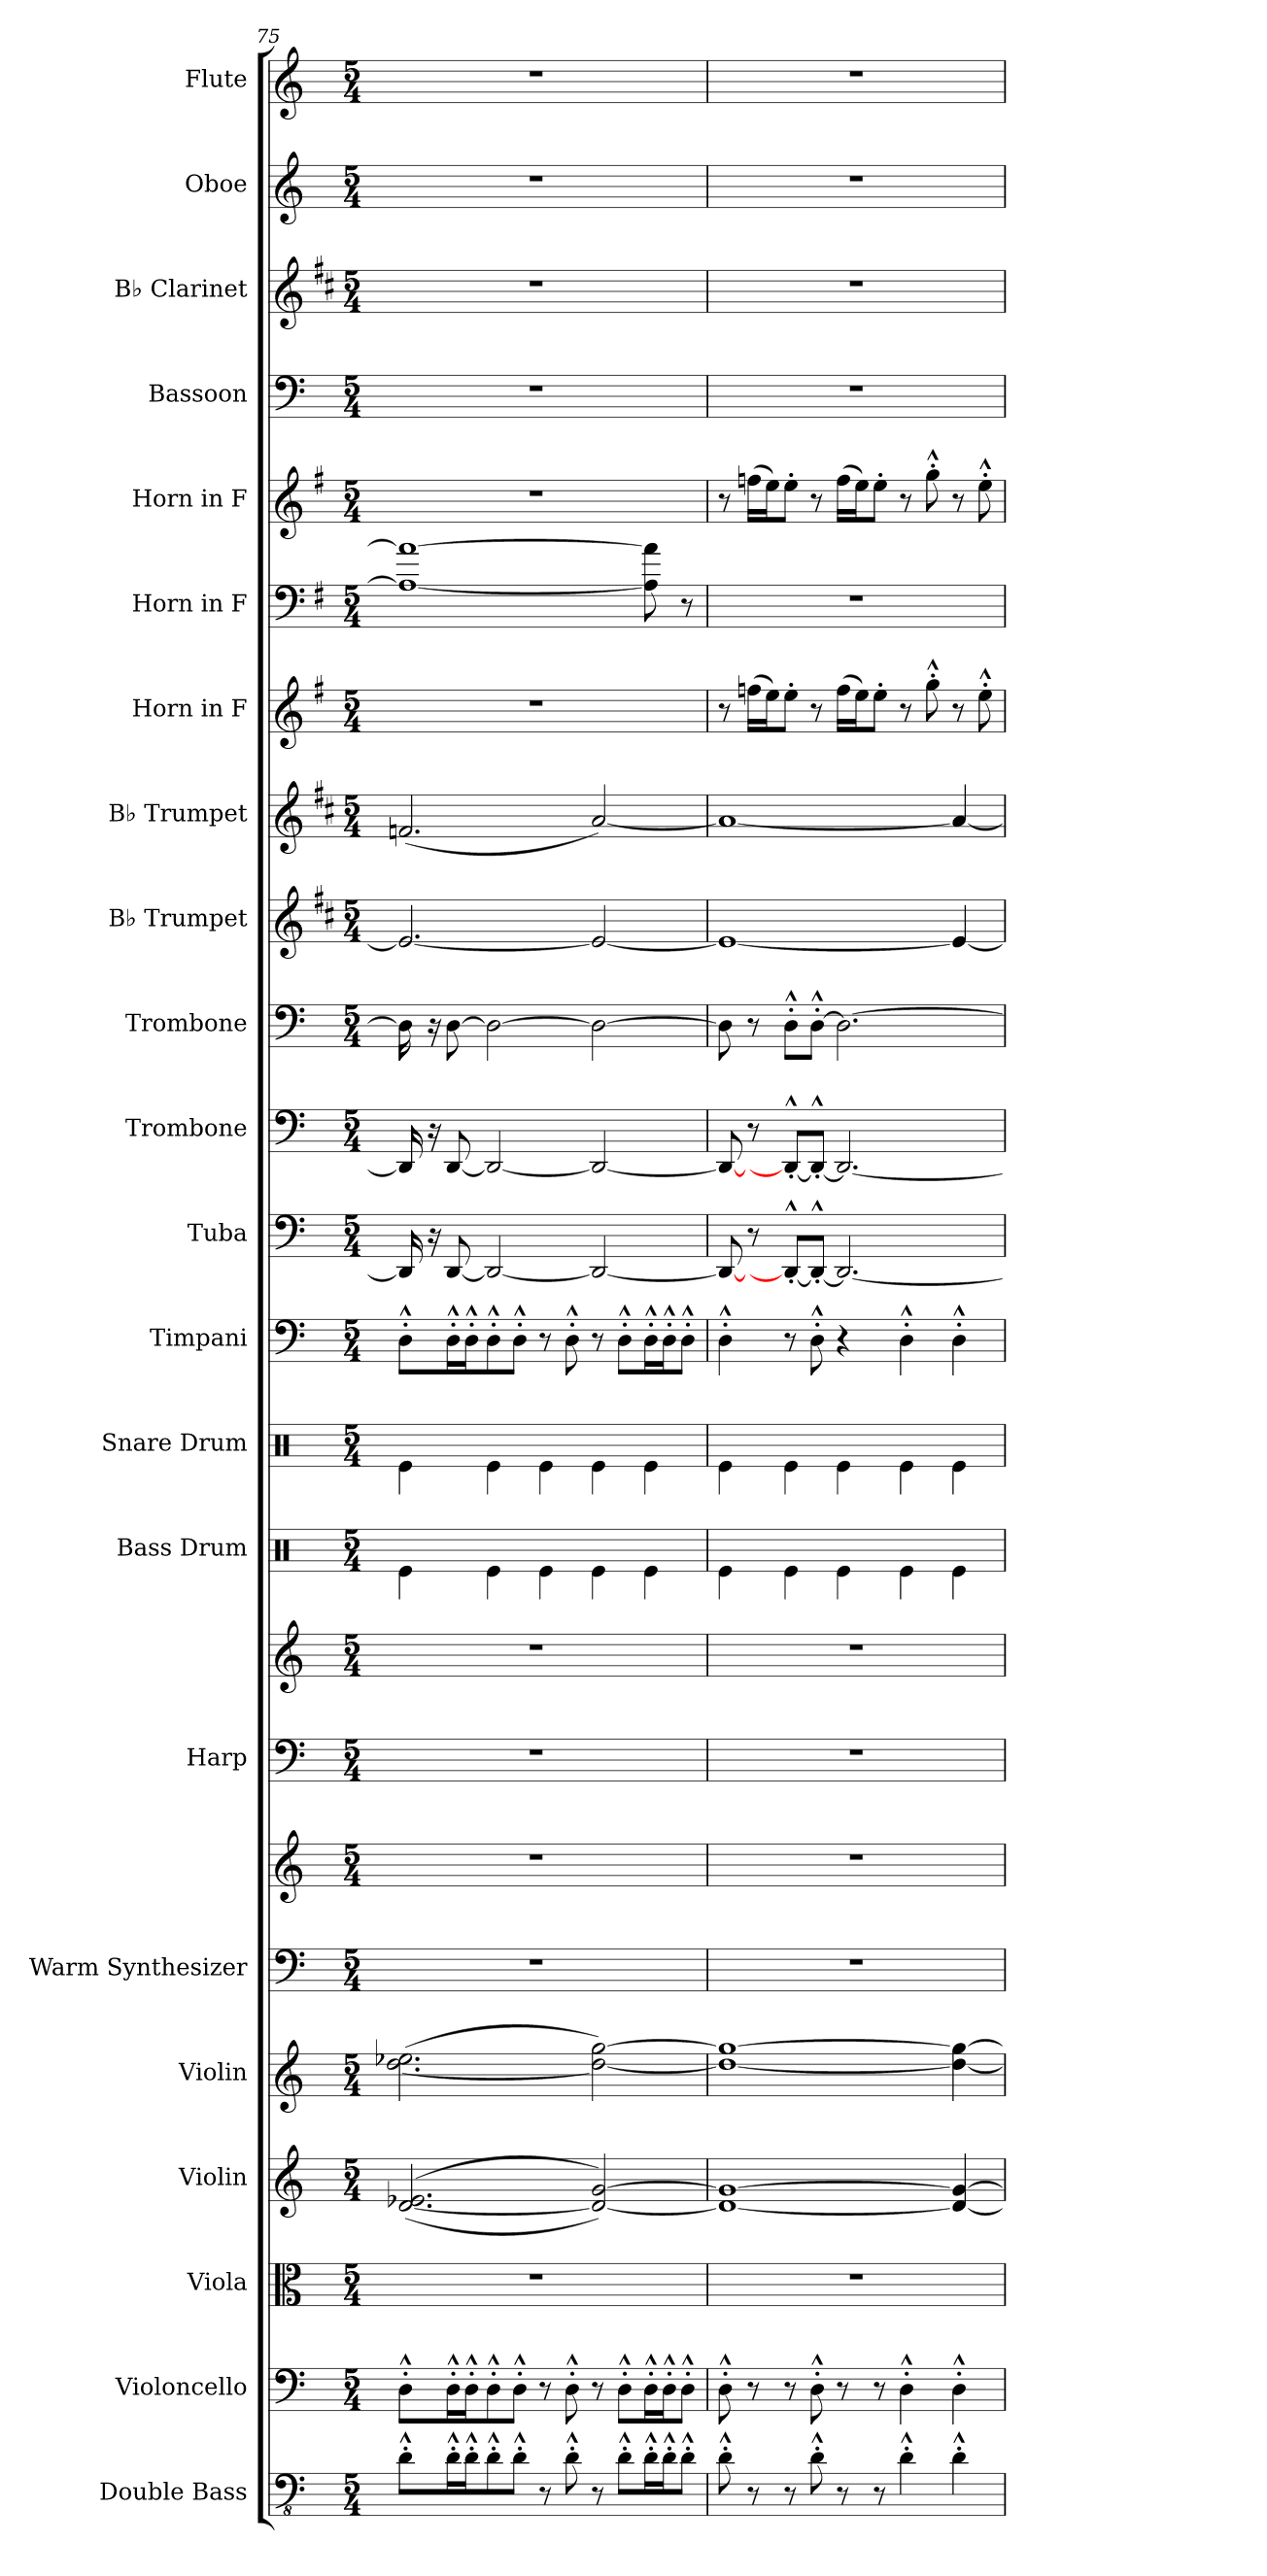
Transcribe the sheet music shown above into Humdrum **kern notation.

**kern	**kern	**kern	**kern	**kern	**kern	**kern	**kern	**kern	**kern	**kern	**kern	**kern	**kern	**kern	**kern	**kern	**kern	**kern	**kern	**kern	**kern	**kern	**kern
*part22	*part21	*part20	*part19	*part18	*part17	*part17	*part16	*part16	*part15	*part14	*part13	*part12	*part11	*part10	*part9	*part8	*part7	*part6	*part5	*part4	*part3	*part2	*part1
*staff24	*staff23	*staff22	*staff21	*staff20	*staff19	*staff18	*staff17	*staff16	*staff15	*staff14	*staff13	*staff12	*staff11	*staff10	*staff9	*staff8	*staff7	*staff6	*staff5	*staff4	*staff3	*staff2	*staff1
*I"Double Bass	*I"Violoncello	*I"Viola	*I"Violin	*I"Violin	*I"Warm Synthesizer	*	*I"Harp	*	*I"Bass Drum	*I"Snare Drum	*I"Timpani	*I"Tuba	*I"Trombone	*I"Trombone	*I"B♭ Trumpet	*I"B♭ Trumpet	*I"Horn in F	*I"Horn in F	*I"Horn in F	*I"Bassoon	*I"B♭ Clarinet	*I"Oboe	*I"Flute
*I'Db.	*I'Vc.	*I'Vla.	*I'Vln.	*I'Vln.	*I'Synth.	*	*I'Hrp.	*	*I'B. Dr.	*I'Sn. Dr.	*I'Timp.	*I'Tba.	*I'Tbn.	*I'Tbn.	*I'B♭ Tpt.	*I'B♭ Tpt.	*	*	*	*I'Bsn.	*I'B♭ Cl.	*I'Ob.	*I'Fl.
*clefFv4	*clefF4	*clefC3	*clefG2	*clefG2	*clefF4	*clefG2	*clefF4	*clefG2	*clefX	*clefX	*clefF4	*clefF4	*clefF4	*clefF4	*clefG2	*clefG2	*clefG2	*clefF4	*clefG2	*clefF4	*clefG2	*clefG2	*clefG2
*ITrd7c12	*	*	*	*	*	*	*	*	*	*	*	*	*	*	*ITrd1c2	*ITrd1c2	*ITrd4c7	*ITrd4c7	*ITrd4c7	*	*ITrd1c2	*	*
*k[]	*k[]	*k[]	*k[]	*k[]	*k[]	*k[]	*k[]	*k[]	*k[]	*k[]	*k[]	*k[]	*k[]	*k[]	*k[]	*k[]	*k[]	*k[]	*k[]	*k[]	*k[]	*k[]	*k[]
*M5/4	*M5/4	*M5/4	*M5/4	*M5/4	*M5/4	*M5/4	*M5/4	*M5/4	*M5/4	*M5/4	*M5/4	*M5/4	*M5/4	*M5/4	*M5/4	*M5/4	*M5/4	*M5/4	*M5/4	*M5/4	*M5/4	*M5/4	*M5/4
=75	=75	=75	=75	=75	=75	=75	=75	=75	=75	=75	=75	=75	=75	=75	=75	=75	=75	=75	=75	=75	=75	=75	=75
8DD^^'\L	8D^^'\L	4%5r	(([2.d/ 2.e-X/	([2.dd\ 2.ee-X\	4%5r	4%5r	4%5r	4%5r	4Re\	4Re\	8D^^'\L	16DD/]	16DD/]	16D\]	2.d/_	(2.e-X/	4%5r	1D_ 1d_	4%5r	4%5r	4%5r	4%5r	4%5r
.	.	.	.	.	.	.	.	.	.	.	.	16r	16r	16r	.	.	.	.	.	.	.	.	.
16DD^^'\L	16D^^'\L	.	.	.	.	.	.	.	.	.	16D^^'\L	[8DD/	[8DD/	[8D\	.	.	.	.	.	.	.	.	.
16DD^^'\J	16D^^'\J	.	.	.	.	.	.	.	.	.	16D^^'\J	.	.	.	.	.	.	.	.	.	.	.	.
8DD^^'\	8D^^'\	.	.	.	.	.	.	.	4Re\	4Re\	8D^^'\	2DD/_	2DD/_	2D\_	.	.	.	.	.	.	.	.	.
8DD^^'\J	8D^^'\J	.	.	.	.	.	.	.	.	.	8D^^'\J	.	.	.	.	.	.	.	.	.	.	.	.
8r	8r	.	.	.	.	.	.	.	4Re\	4Re\	8r	.	.	.	.	.	.	.	.	.	.	.	.
8DD^^'\	8D^^'\	.	.	.	.	.	.	.	.	.	8D^^'\	.	.	.	.	.	.	.	.	.	.	.	.
8r	8r	.	2d/_ [2g/))	2dd\_ [2gg\)	.	.	.	.	4Re\	4Re\	8r	2DD/_	2DD/_	2D\_	2d/_	[2g/)	.	.	.	.	.	.	.
8DD^^'\L	8D^^'\L	.	.	.	.	.	.	.	.	.	8D^^'\L	.	.	.	.	.	.	.	.	.	.	.	.
16DD^^'\L	16D^^'\L	.	.	.	.	.	.	.	4Re\	4Re\	16D^^'\L	.	.	.	.	.	.	8D\] 8d\]	.	.	.	.	.
16DD^^'\J	16D^^'\J	.	.	.	.	.	.	.	.	.	16D^^'\J	.	.	.	.	.	.	.	.	.	.	.	.
8DD^^'\J	8D^^'\J	.	.	.	.	.	.	.	.	.	8D^^'\J	.	.	.	.	.	.	8r	.	.	.	.	.
!!LO:PB:g=z
=76	=76	=76	=76	=76	=76	=76	=76	=76	=76	=76	=76	=76	=76	=76	=76	=76	=76	=76	=76	=76	=76	=76	=76
8DD^^'\	8D^^'\	4%5r	1d_ 1g_	1dd_ 1gg_	4%5r	4%5r	4%5r	4%5r	4Re\	4Re\	4D^^'\	8DD/_	8DD/_	8D\]	1d_	1g_	8r	4%5r	8r	4%5r	4%5r	4%5r	4%5r
8r	8r	.	.	.	.	.	.	.	.	.	.	8r	8r	8r	.	.	(16b-X\LL	.	(16b-X\LL	.	.	.	.
.	.	.	.	.	.	.	.	.	.	.	.	.	.	.	.	.	16a\J)	.	16a\J)	.	.	.	.
8r	8r	.	.	.	.	.	.	.	4Re\	4Re\	8r	8DD^^'/L_	8DD^^'/L_	8D'^^\L	.	.	8a'\J	.	8a'\J	.	.	.	.
8DD^^'\	8D^^'\	.	.	.	.	.	.	.	.	.	8D^^'\	8DD^^'/J_	8DD^^'/J_	[8D^^'\J	.	.	8r	.	8r	.	.	.	.
8r	8r	.	.	.	.	.	.	.	4Re\	4Re\	4r	2.DD/_	2.DD/_	2.D\_	.	.	(16b-\LL	.	(16b-\LL	.	.	.	.
.	.	.	.	.	.	.	.	.	.	.	.	.	.	.	.	.	16a\J)	.	16a\J)	.	.	.	.
8r	8r	.	.	.	.	.	.	.	.	.	.	.	.	.	.	.	8a'\J	.	8a'\J	.	.	.	.
4DD^^'\	4D^^'\	.	.	.	.	.	.	.	4Re\	4Re\	4D^^'\	.	.	.	.	.	8r	.	8r	.	.	.	.
.	.	.	.	.	.	.	.	.	.	.	.	.	.	.	.	.	8cc^^'\	.	8cc^^'\	.	.	.	.
4DD^^'\	4D^^'\	.	4d/_ 4g/_	4dd\_ 4gg\_	.	.	.	.	4Re\	4Re\	4D^^'\	.	.	.	4d/_	4g/_	8r	.	8r	.	.	.	.
.	.	.	.	.	.	.	.	.	.	.	.	.	.	.	.	.	8a^^'\	.	8a^^'\	.	.	.	.
=	=	=	=	=	=	=	=	=	=	=	=	=	=	=	=	=	=	=	=	=	=	=	=
*-	*-	*-	*-	*-	*-	*-	*-	*-	*-	*-	*-	*-	*-	*-	*-	*-	*-	*-	*-	*-	*-	*-	*-
